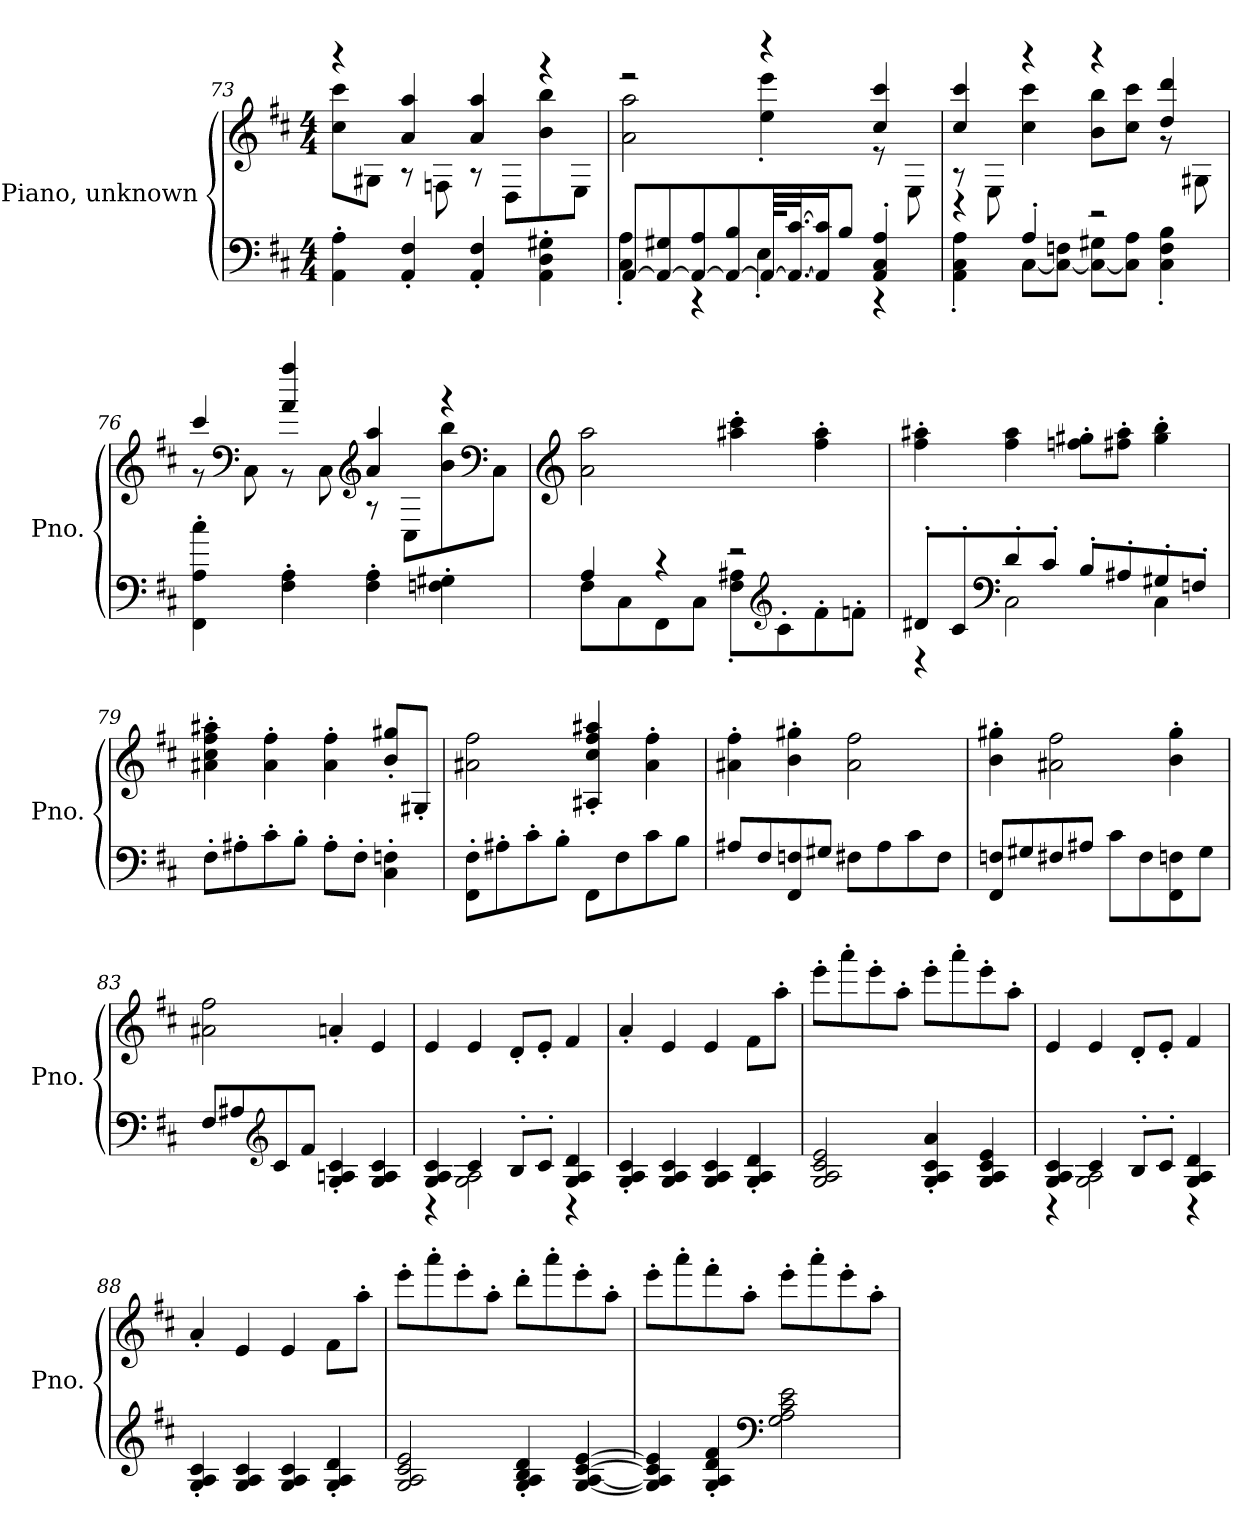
**kern	**kern
*part1	*part1
*staff2	*staff1
*I"Piano, unknown	*
*I'Pno.	*
*clefF4	*clefG2
*k[f#c#]	*k[f#c#]
*M4/4	*M4/4
=73	=73
*	*^
4AA\' 4A\'	4r	8cc#\ 8ccc#\L
.	.	8G#X\J
4AA/' 4F#/'	4a/ 4aa/	8r
.	.	8Fn\
4AA/' 4F#/'	4a/ 4aa/	8r
.	.	8D\L
4AA\' 4D\' 4G#X\'	4r	8b\ 8bb\
.	.	8E\J
=74	=74	=74
*^	*	*
[8AA/L	4C#\' 4A\'	2r	2a\ 2aa\
8AA/_ 8G#X/	.	.	.
8AA/_ 8A/	4r	.	.
8AA/_ 8B/	.	.	.
64AA/KLL_	4E'\	4r	4ee\' 4eee\'
32.AA/_ [32.c#/J	.	.	.
16AA/] 16c#/]J	.	.	.
8B/J	.	.	.
4AA/' 4C#/' 4A/'	4r	4cc#/ 4ccc#/	8r
.	.	.	8E\
!!LO:LB:g=z	!!
=75	=75	=75	=75
4r	4AA\' 4C#\' 4A\'	4cc#/ 4ccc#/	8r
.	.	.	8E\
4A'/	[8C#\L	4r	4cc#\ 4ccc#\
.	8C#\_ 8Fn\J	.	.
2r	8C#\_ 8G#X\L	4r	8b\ 8bb\L
.	8C#\] 8A\J	.	8cc#\ 8ccc#\J
.	4C#\' 4F\' 4B\'	4dd/ 4ddd/	8r
.	.	.	8G#X\
*v	*v	*	*
=76	=76	=76
4FF#\' 4A\' 4cc#\'	4ccc#/	8r
*	*clefF4	*
.	.	8C#\
4F#\' 4A\'	4a/ 4aa/	8r
.	.	8C#\
*	*clefG2	*
4F#\' 4A\'	4a/ 4aa/	8r
.	.	8C#\L
4Fn\' 4G#X\'	4r	8b\ 8bb\
*	*clefF4	*
.	.	8C#\J
*	*v	*v
=77	=77
*	*clefG2
*^	*
4A/	8F#\L	2a\ 2aa\
.	8C#\	.
4r	8FF#\	.
.	8C#\J	.
2r	8F#\' 8A#X\'L	4aa#X\' 4ccc#\'
*clefG2	*	*
.	8c#'\	.
.	8f#'\	4ff#\' 4aa#\'
.	8fn'\J	.
!!LO:LB:g=z
=78	=78	=78
8d#X'/L	4r	4ff#\' 4aa#X\'
8c#'/	.	.
*clefF4	*	*
8d#'/	2C#\	4ff#\ 4aa#\
8c#'/J	.	.
8B'/L	.	8ffn\' 8gg#X\'L
8A#X'/	.	8ff#X\' 8aa#\'J
8G#X'/	4C#\	4gg#\' 4bb\'
8Fn'/J	.	.
*v	*v	*
=79	=79
8F#'\L	4a#X\' 4cc#\' 4ff#\' 4aa#X\'
8A#X'\	.
8c#'\	4a#\' 4ff#\'
8B'\J	.
8A#'\L	4a#\' 4ff#\'
8F#'\J	.
4C#\' 4Fn\'	8b/' 8gg#X/'L
.	8G#X'/J
=80	=80
8FF#\' 8F#\'L	2a#X\ 2ff#\
8A#X'\	.
8c#'\	.
8B'\J	.
8FF#\L	4A#X/' 4cc#/' 4ff#/' 4aa#X/'
8F#\	.
8c#\	4a#\' 4ff#\'
8B\J	.
!!LO:PB:g=z
=81	=81
8A#X/L	4a#X\' 4ff#\'
8F#/	.
8FF#/ 8Fn/	4b\' 4gg#X\'
8G#X/J	.
8F#X\L	2a#\ 2ff#\
8A#\	.
8c#\	.
8F#\J	.
=82	=82
8FF#/ 8Fn/L	4b\' 4gg#X\'
8G#X/	.
8F#X/	2a#X\ 2ff#\
8A#X/J	.
8c#\L	.
8F#\	.
8FF#\ 8Fn\	4b\' 4gg#\'
8G#\J	.
=83	=83
8F#/L	2a#X\ 2ff#\
8A#X/	.
*clefG2	*
8c#/	.
8f#/J	.
4G/' 4An/' 4c#/'	4an'/
4G/ 4A/ 4c#/	4e/
=84	=84
*^	*
4G/ 4A/ 4c#/	4r	4e/
4c#/	2G\ 2A\	4e/
8B'/L	.	8d'/L
8c#'/J	.	8e'/J
4G/ 4A/ 4d/	4r	4f#/
*v	*v	*
!!LO:LB:g=z
=85	=85
4G/' 4A/' 4c#/'	4a'/
4G/ 4A/ 4c#/	4e/
4G/ 4A/ 4c#/	4e/
4G/' 4A/' 4d/'	8f#\L
.	8aa'\J
=86	=86
2G/ 2A/ 2c#/ 2e/	8eee'\L
.	8aaa'\
.	8eee'\
.	8aa'\J
4G/' 4A/' 4c#/' 4a/'	8eee'\L
.	8aaa'\
4G/ 4A/ 4c#/ 4e/	8eee'\
.	8aa'\J
=87	=87
*^	*
4G/ 4A/ 4c#/	4r	4e/
4c#/	2G\ 2A\	4e/
8B'/L	.	8d'/L
8c#'/J	.	8e'/J
4G/ 4A/ 4d/	4r	4f#/
*v	*v	*
=88	=88
4G/' 4A/' 4c#/'	4a'/
4G/ 4A/ 4c#/	4e/
4G/ 4A/ 4c#/	4e/
4G/' 4A/' 4d/'	8f#\L
.	8aa'\J
!!LO:LB:g=z
=89	=89
2G/ 2A/ 2c#/ 2e/	8eee'\L
.	8aaa'\
.	8eee'\
.	8aa'\J
4G/' 4A/' 4B/' 4d/'	8ddd'\L
.	8aaa'\
[4G/ [4A/ [4c#/ [4e/	8eee'\
.	8aa'\J
=90	=90
4G/] 4A/] 4c#/] 4e/]	8eee'\L
.	8aaa'\
4G/' 4A/' 4d/' 4f#/'	8fff#'\
.	8aa'\J
*clefF4	*
2G\ 2A\ 2c#\ 2e\	8eee'\L
.	8aaa'\
.	8eee'\
.	8aa'\J
=	=
*-	*-
